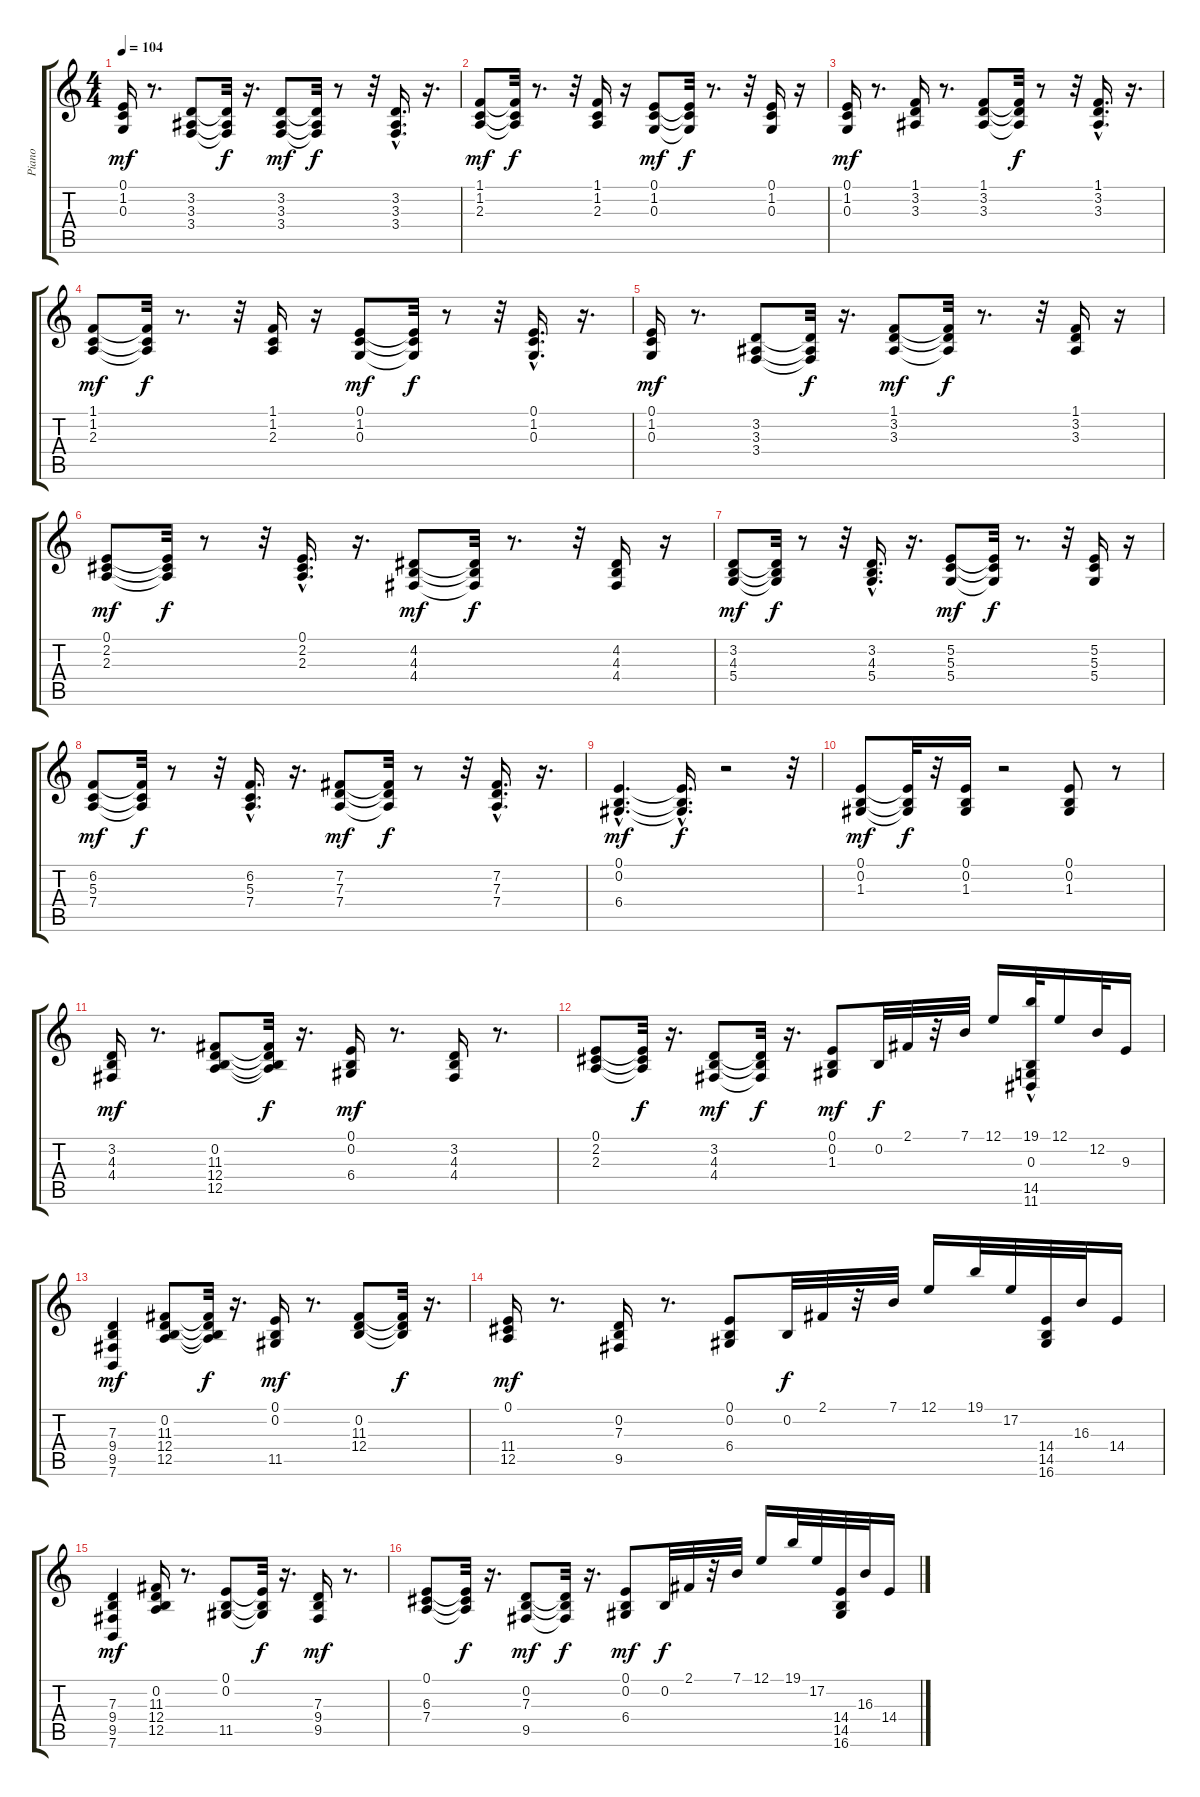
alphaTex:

\track ("Piano   " "Piano   ") {instrument acousticgrandpiano}
\staff {score tabs}
\tuning (E4 B3 G3 D3 A2 E2) {hide}
\ts (4 4)
\tempo 104
\clef g2
\ks c
(0.1 1.2 0.3).16{dy mf} r.8{d} (3.2 3.3 3.4).8 (3.2{t} 3.3{t} 3.4{t}).32{dy f} r.16{d} (3.2 3.3 3.4).8{dy mf} (3.2{t} 3.3{t} 3.4{t}).32{dy f} r.8 r.32 (3.2{hac} 3.3{hac} 3.4{hac}).16{d} r.16{d} |
(1.1 1.2 2.3).8{dy mf} (1.1{t} 1.2{t} 2.3{t}).32{dy f} r.8{d} r.32 (1.1 1.2 2.3).16 r.16 (0.1 1.2 0.3).8{dy mf} (0.1{t} 1.2{t} 0.3{t}).32{dy f} r.8{d} r.32 (0.1 1.2 0.3).16 r.16 |
(0.1 1.2 0.3).16{dy mf} r.8{d} (1.1 3.2 3.3).16 r.8{d} (1.1 3.2 3.3).8 (1.1{t} 3.2{t} 3.3{t}).32{dy f} r.8 r.32 (1.1{hac} 3.2{hac} 3.3{hac}).16{d} r.16{d} |
(1.1 1.2 2.3).8{dy mf} (1.1{t} 1.2{t} 2.3{t}).32{dy f} r.8{d} r.32 (1.1 1.2 2.3).16 r.16 (0.1 1.2 0.3).8{dy mf} (0.1{t} 1.2{t} 0.3{t}).32{dy f} r.8 r.32 (0.1{hac} 1.2{hac} 0.3{hac}).16{d} r.16{d} |
(0.1 1.2 0.3).16{dy mf} r.8{d} (3.2 3.3 3.4).8 (3.2{t} 3.3{t} 3.4{t}).32{dy f} r.16{d} (1.1 3.2 3.3).8{dy mf} (1.1{t} 3.2{t} 3.3{t}).32{dy f} r.8{d} r.32 (1.1 3.2 3.3).16 r.16 |
(0.1 2.2 2.3).8{dy mf} (0.1{t} 2.2{t} 2.3{t}).32{dy f} r.8 r.32 (0.1{hac} 2.2{hac} 2.3{hac}).16{d} r.16{d} (4.2 4.3 4.4).8{dy mf} (4.2{t} 4.3{t} 4.4{t}).32{dy f} r.8{d} r.32 (4.2 4.3 4.4).16 r.16 |
(3.2 4.3 5.4).8{dy mf} (3.2{t} 4.3{t} 5.4{t}).32{dy f} r.8 r.32 (3.2{hac} 4.3{hac} 5.4{hac}).16{d} r.16{d} (5.2 5.3 5.4).8{dy mf} (5.2{t} 5.3{t} 5.4{t}).32{dy f} r.8{d} r.32 (5.2 5.3 5.4).16 r.16 |
(6.2 5.3 7.4).8{dy mf} (6.2{t} 5.3{t} 7.4{t}).32{dy f} r.8 r.32 (6.2{hac} 5.3{hac} 7.4{hac}).16{d} r.16{d} (7.2 7.3 7.4).8{dy mf} (7.2{t} 7.3{t} 7.4{t}).32{dy f} r.8 r.32 (7.2{hac} 7.3{hac} 7.4{hac}).16{d} r.16{d} |
(0.1{hac} 0.2{hac} 6.4{hac}).4{d dy mf} (0.1{hac t} 0.2{hac t} 6.4{hac t}).16{d dy f} r.2 r.32 |
(0.1 0.2 1.3).8{dy mf} (0.1{t} 0.2{t} 1.3{t}).32{dy f} r.32 (0.1 0.2 1.3).16 r.2 (0.1 0.2 1.3).8 r.8 |
(3.2 4.3 4.4).16{dy mf} r.8{d} (0.2 11.3 12.4 12.5).8 (0.2{t} 11.3{t} 12.4{t} 12.5{t}).32{dy f} r.16{d} (0.1 0.2 6.4).16{dy mf} r.8{d} (3.2 4.3 4.4).16 r.8{d} |
(0.1 2.2 2.3).8 (0.1{t} 2.2{t} 2.3{t}).32{dy f} r.16{d} (3.2 4.3 4.4).8{dy mf} (3.2{t} 4.3{t} 4.4{t}).32{dy f} r.16{d} (0.1 0.2 1.3).8{dy mf} 0.2.32{dy f} 2.1.32 r.32 7.1.32 12.1.16 (19.1 0.3{hac} 14.5{hac} 11.6{hac}).32 12.1.16 12.2.32 9.3.16 |
(7.3 9.4 9.5 7.6).4{dy mf} (0.2 11.3 12.4 12.5).8 (0.2{t} 11.3{t} 12.4{t} 12.5{t}).32{dy f} r.16{d} (0.1 0.2 11.5).16{dy mf} r.8{d} (0.2 11.3 12.4).8 (0.2{t} 11.3{t} 12.4{t}).32{dy f} r.16{d} |
(0.1 11.4 12.5).16{dy mf} r.8{d} (0.2 7.3 9.5).16 r.8{d} (0.1 0.2 6.4).8 0.2.32{dy f} 2.1.32 r.32 7.1.32 12.1.16 19.1.32 17.2.32 (14.4 14.5 16.6).32 16.3.32 14.4.16 |
(7.3 9.4 9.5 7.6).4{dy mf} (0.2 11.3 12.4 12.5).16 r.8{d} (0.1 0.2 11.5).8 (0.1{t} 0.2{t} 11.5{t}).32{dy f} r.16{d} (7.3 9.4 9.5).16{dy mf} r.8{d} |
(0.1 6.3 7.4).8 (0.1{t} 6.3{t} 7.4{t}).32{dy f} r.16{d} (0.2 7.3 9.5).8{dy mf} (0.2{t} 7.3{t} 9.5{t}).32{dy f} r.16{d} (0.1 0.2 6.4).8{dy mf} 0.2.32{dy f} 2.1.32 r.32 7.1.32 12.1.16 19.1.32 17.2.32 (14.4 14.5 16.6).32 16.3.32 14.4.16
